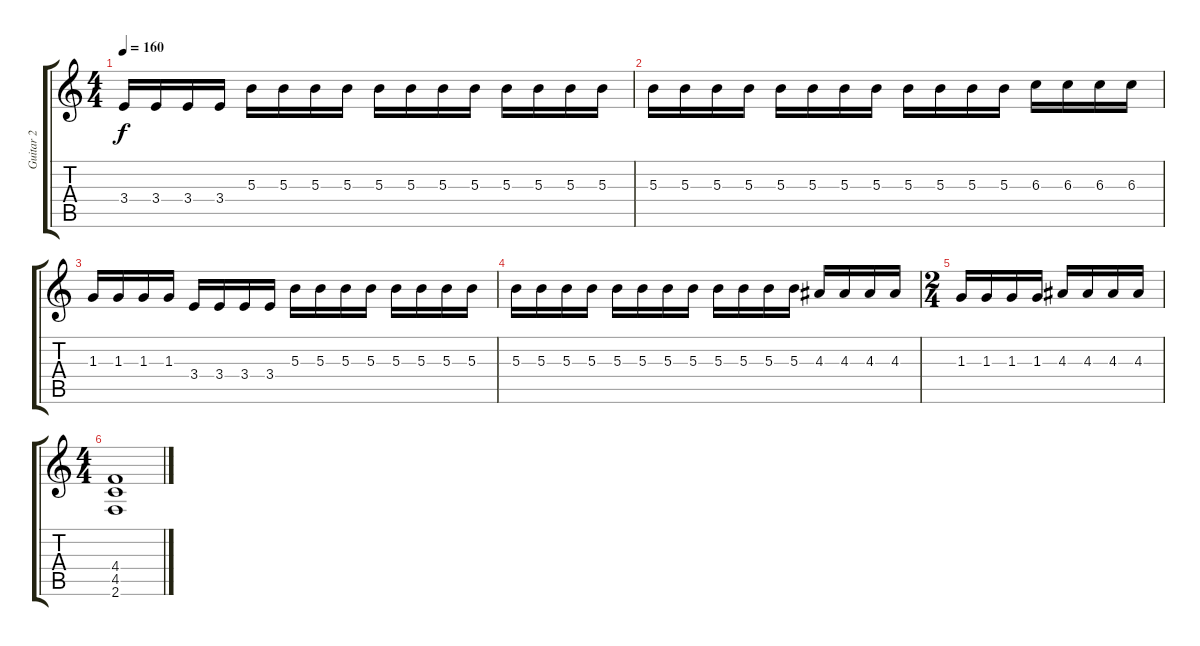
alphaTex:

\track ("Guitar 2" "Guitar 2") {instrument distortionguitar}
\staff {score tabs}
\tuning (Eb4 Bb3 Gb3 Db3 Ab2 Eb2) {hide}
\ts (4 4)
\tempo 160
\clef g2
\ks c
3.4.16{dy f} 3.4.16 3.4.16 3.4.16 5.3.16 5.3.16 5.3.16 5.3.16 5.3.16 5.3.16 5.3.16 5.3.16 5.3.16 5.3.16 5.3.16 5.3.16 |
5.3.16 5.3.16 5.3.16 5.3.16 5.3.16 5.3.16 5.3.16 5.3.16 5.3.16 5.3.16 5.3.16 5.3.16 6.3.16 6.3.16 6.3.16 6.3.16 |
1.3.16 1.3.16 1.3.16 1.3.16 3.4.16 3.4.16 3.4.16 3.4.16 5.3.16 5.3.16 5.3.16 5.3.16 5.3.16 5.3.16 5.3.16 5.3.16 |
5.3.16 5.3.16 5.3.16 5.3.16 5.3.16 5.3.16 5.3.16 5.3.16 5.3.16 5.3.16 5.3.16 5.3.16 4.3.16 4.3.16 4.3.16 4.3.16 |
\ts (2 4)
1.3.16 1.3.16 1.3.16 1.3.16 4.3.16 4.3.16 4.3.16 4.3.16 |
\ts (4 4)
(4.4 4.5 2.6).1
